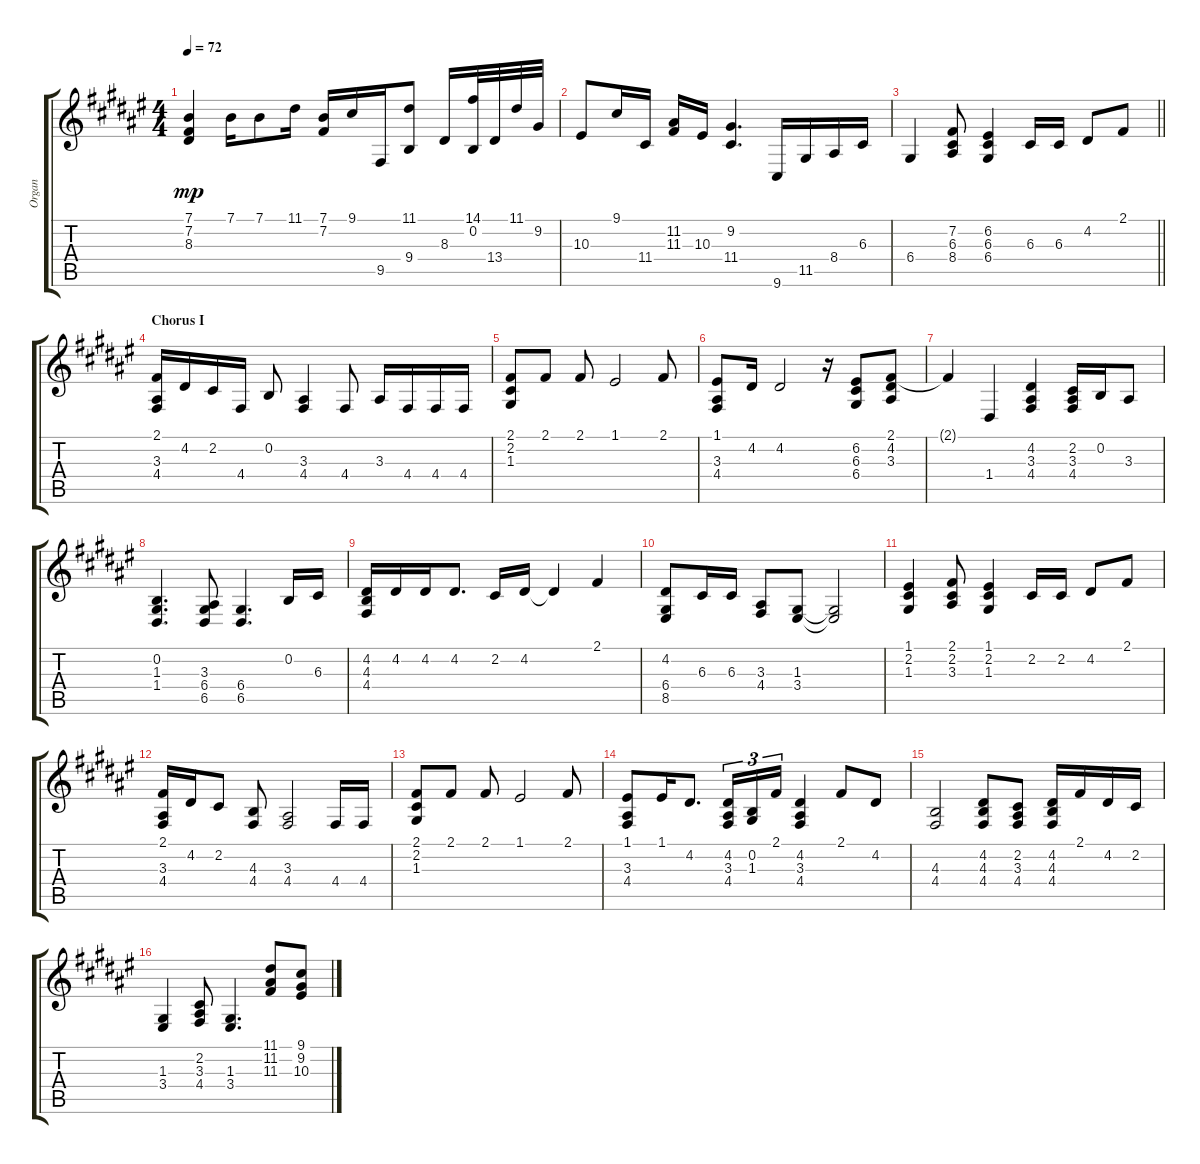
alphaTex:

\track ("Organ" "Organ") {instrument rockorgan}
\staff {score tabs}
\tuning (E4 B3 G3 D3 A2 E2) {hide}
\ts (4 4)
\tempo 72
\clef g2
\ks f#
(7.1 7.2 8.3).4{dy mp} 7.1.16 7.1.8 11.1.16 (7.1 7.2).16 9.1.16 9.5.16 (11.1 9.4).8 8.3.16 (14.1 0.2).32 13.4.32 11.1.32 9.2.32 |
10.3.8 9.1.16 11.4.16 (11.2 11.3).16 10.3.16 (9.2 11.4).4{d} 9.6.16 11.5.16 8.4.16 6.3.16 |
\barLineRight lightlight
6.4.4 (7.2 6.3 8.4).8 (6.2 6.3 6.4).4 6.3.16 6.3.16 4.2.8 2.1.8 |
\section ("" "Chorus I")
(2.1 3.3 4.4).16 4.2.16 2.2.16 4.4.16 0.2.8 (3.3 4.4).4 4.4.8 3.3.16 4.4.16 4.4.16 4.4.16 |
(2.1 2.2 1.3).8 2.1.8 2.1.8 1.1.2 2.1.8 |
(1.1 3.3 4.4).8 4.2.16 4.2.2 r.16 (6.2 6.3 6.4).8 (2.1 4.2 3.3).8 |
2.1{t}.4 1.4.4 (4.2 3.3 4.4).4 (2.2 3.3 4.4).16 0.2.16 3.3.8 |
(0.2 1.3 1.4).4{d} (3.3 6.4 6.5).8 (6.4 6.5).4{d} 0.2.16 6.3.16 |
(4.2 4.3 4.4).16 4.2.16 4.2.16 4.2.8{d} 2.2.16 4.2.16 4.2{t}.4 2.1.4 |
(4.2 6.4 8.5).8 6.3.16 6.3.16 (3.3 4.4).8 (1.3 3.4).8 (1.3{t} 3.4{t}).2 |
(1.1 2.2 1.3).4 (2.1 2.2 3.3).8 (1.1 2.2 1.3).4 2.2.16 2.2.16 4.2.8 2.1.8 |
(2.1 3.3 4.4).16 4.2.16 2.2.8 (4.3 4.4).8 (3.3 4.4).2 4.4.16 4.4.16 |
(2.1 2.2 1.3).8 2.1.8 2.1.8 1.1.2 2.1.8 |
(1.1 3.3 4.4).8 1.1.16 4.2.8{d} (4.2 3.3 4.4).16{tu (3 2)} (0.2 1.3).16{tu (3 2)} 2.1.16{tu (3 2)} (4.2 3.3 4.4).4 2.1.8 4.2.8 |
(4.3 4.4).2 (4.2 4.3 4.4).8 (2.2 3.3 4.4).8 (4.2 4.3 4.4).16 2.1.16 4.2.16 2.2.16 |
(1.3 3.4).4 (2.2 3.3 4.4).8 (1.3 3.4).4{d} (11.1 11.2 11.3).8 (9.1 9.2 10.3).8
